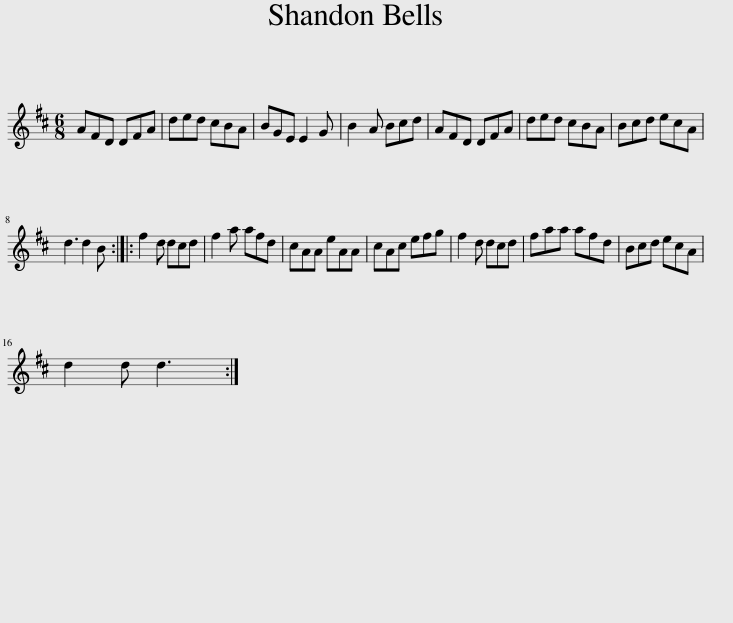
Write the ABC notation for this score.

X:1
L:1/8
M:6/8
I:linebreak $
K:D
V:1 treble
V:1
 AFD DFA | ded cBA | BGE E2 G | B2 A Bcd | AFD DFA | %5
 ded cBA | Bcd ecA |$ d3 d2 B :: f2 d dcd | f2 a afd | %10
 cAA eAA | cAc efg | f2 d dcd | faa afd | Bcd ecA |$ %15
 d2 d d3 :| %16
